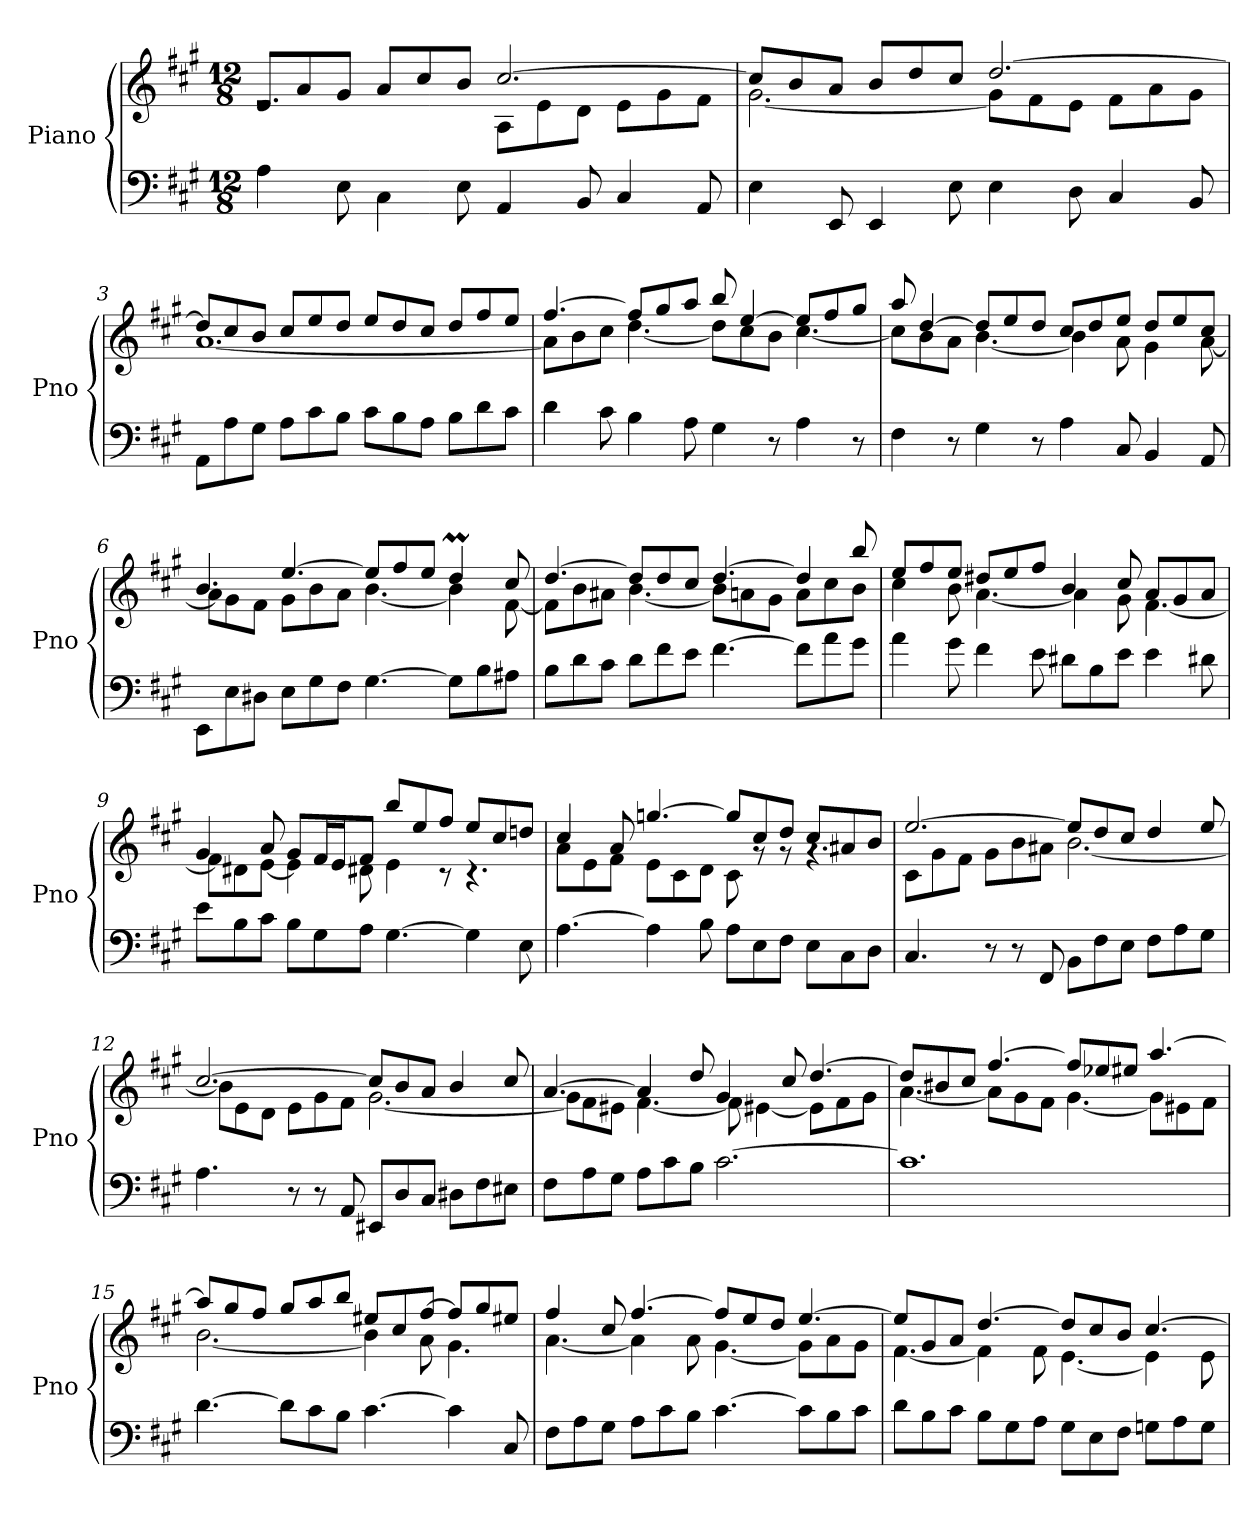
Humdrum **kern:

**kern	**kern
*part1	*part1
*staff2	*staff1
*I"Piano	*
*I'Pno	*
*clefF4	*clefG2
*k[f#c#g#]	*k[f#c#g#]
*M12/8	*M12/8
=1	=1
*	*^
4A\	8e/L	2.re
.	8a/	.
8E\	8g#/J	.
4C#\	8a/L	.
.	8cc#/	.
8E\	8b/J	.
4AA/	[2.cc#/	8A\L
.	.	8e\
8BB/	.	8d\J
4C#/	.	8e\L
.	.	8g#\
8AA/	.	8f#\J
=2	=2	=2
4E\	8cc#/L]	[2.g#\
.	8b/	.
8EE/	8a/J	.
4EE/	8b/L	.
.	8dd/	.
8E\	8cc#/J	.
4E\	[2.dd/	8g#\L]
.	.	8f#\
8D\	.	8e\J
4C#/	.	8f#\L
.	.	8a\
8BB/	.	8g#\J
=3	=3	=3
8AA\L	8dd/L]	[1.a
8A\	8cc#/	.
8G#\J	8b/J	.
8A\L	8cc#/L	.
8c#\	8ee/	.
8B\J	8dd/J	.
8c#\L	8ee/L	.
8B\	8dd/	.
8A\J	8cc#/J	.
8B\L	8dd/L	.
8d\	8ff#/	.
8c#\J	8ee/J	.
!!LO:LB:g=z	!!
=4	=4	=4
4d\	[4.ff#/	8a\L]
.	.	8b\
8c#\	.	8cc#\J
4B\	8ff#/L]	[4.dd\
.	8gg#/	.
8A\	8aa/J	.
4G#\	8bb/	8dd\L]
.	[4ee/	8cc#\
8r	.	8b\J
4A\	8ee/L]	[4.cc#\
.	8ff#/	.
8r	8gg#/J	.
=5	=5	=5
4F#\	8aa/	8cc#\L]
.	[4dd/	8b\
8r	.	8a\J
4G#\	8dd/L]	[4.b\
.	8ee/	.
8r	8dd/J	.
4A\	8cc#/L	4b\]
.	8dd/	.
8C#/	8ee/J	8a\
4BB/	8dd/L	4g#\
.	8ee/	.
8AA/	8cc#/J	[8a\
=6	=6	=6
8EE\L	4.b/	8a\L]
8E\	.	8g#\
8D#X\J	.	8f#\J
8E\L	[4.ee/	8g#\L
8G#\	.	8b\
8F#\J	.	8a\J
[4.G#\	8ee/L]	[4.b\
.	8ff#/	.
.	8ee/J	.
8G#\L]	4ddM/	4b\]
8B\	.	.
8A#X\J	8cc#/	[8f#\
!!LO:LB:g=z	!!
=7	=7	=7
8B\L	[4.dd/	8f#\L]
8d\	.	8b\
8c#\J	.	8a#X\J
8d\L	8dd/L]	[4.b\
8f#\	8dd/	.
8e\J	8cc#/J	.
[4.f#\	[4.dd/	8b\L]
.	.	8an\
.	.	8g#\J
8f#\L]	4dd/]	8a\L
8a\	.	8cc#\
8g#\J	8bb/	8b\J
=8	=8	=8
4a\	8ee/L	4cc#\
.	8ff#/	.
8g#\	8ee/J	8b\
4f#\	8dd#X/L	[4.a\
.	8ee/	.
8e\	8ff#/J	.
8d#X\L	4b/	4a\]
8B\	.	.
8e\J	8cc#/	8g#\
4e\	8a/L	[4.f#\
.	8g#/	.
8d#X\	8a/J	.
=9	=9	=9
8e\L	4g#/	8f#\L]
8B\	.	8d#X\
8c#\J	8a/	[8e\J
8B\L	8g#/L	4e\]
8G#\	16f#/L	.
.	16e/J	.
8A\J	8f#/J	8d#X\
[4.G#\	8bb/L	4e\
.	8ee/	.
.	8ff#/J	8r
4G#\]	8ee/L	4.r
.	8cc#/	.
8E\	8ddn/J	.
!!LO:LB:g=z	!!
=10	=10	=10
[4.A\	4cc#/	8a\L
.	.	8e\
.	8a/	8f#\J
4A\]	[4.ggn/	8e\L
.	.	8c#\
8B\	.	8d\J
8A\L	8gg/L]	8c#\
8E\	8cc#/	8rg
8F#\J	8dd/J	8rg
8E\L	8cc#/L	4.rg
8C#\	8a#X/	.
8D\J	8b/J	.
=11	=11	=11
4.C#/	[2.ee/	8c#\L
.	.	8g#\
.	.	8f#\J
8r	.	8g#\L
8r	.	8b\
8FF#/	.	8a#X\J
8BB\L	8ee/L]	[2.b\
8F#\	8dd/	.
8E\J	8cc#/J	.
8F#\L	4dd/	.
8A\	.	.
8G#\J	8ee/	.
=12	=12	=12
4.A\	[2.cc#/	8b\L]
.	.	8e\
.	.	8d\J
8r	.	8e\L
8r	.	8g#\
8AA/	.	8f#\J
8EE#X/L	8cc#/L]	[2.g#\
8D/	8b/	.
8C#/J	8a/J	.
8D#X\L	4b/	.
8F#\	.	.
8E#X\J	8cc#/	.
!!LO:LB:g=z	!!
=13	=13	=13
8F#\L	[4.a/	8g#\L]
8A\	.	8f#\
8G#\J	.	8e#X\J
8A\L	4a/]	[4.f#\
8c#\	.	.
8B\J	8dd/	.
[2.c#\	4g#/	8f#\]
.	.	[4e#X\
.	8cc#/	.
.	[4.dd/	8e#\L]
.	.	8f#\
.	.	8g#\J
=14	=14	=14
1.c#]	8dd/L]	[4.a\
.	8b#X/	.
.	8cc#/J	.
.	[4.ff#/	8a\L]
.	.	8g#\
.	.	8f#\J
.	8ff#/L]	[4.g#\
.	8ee-Xi/	.
.	8ee#X/J	.
.	[4.aa/	8g#\L]
.	.	8e#X\
.	.	8f#\J
=15	=15	=15
[4.d\	8aa/L]	[2.b\
.	8gg#/	.
.	8ff#/J	.
8d\L]	8gg#/L	.
8c#\	8aa/	.
8B\J	8bb/J	.
[4.c#\	8ee#X/L	4b\]
.	8cc#/	.
.	[8ff#/J	8a\
4c#\]	8ff#/L]	4.g#\
.	8gg#/	.
8C#/	8ee#X/J	.
!!LO:PB:g=z	!!
=16	=16	=16
8F#\L	4ff#/	[4.a\
8A\	.	.
8G#\J	8cc#/	.
8A\L	[4.ff#/	4a\]
8c#\	.	.
8B\J	.	8a\
[4.c#\	8ff#/L]	[4.g#\
.	8ee/	.
.	8dd/J	.
8c#\L]	[4.ee/	8g#\L]
8B\	.	8a\
8c#\J	.	8g#\J
=17	=17	=17
8d\L	8ee/L]	[4.f#\
8B\	8g#/	.
8c#\J	8a/J	.
8B\L	[4.dd/	4f#\]
8G#\	.	.
8A\J	.	8f#\
8G#\L	8dd/L]	[4.e\
8E\	8cc#/	.
8F#\J	8b/J	.
8Gn\L	[4.cc#/	4e\]
8A\	.	.
8G\J	.	8e\
*	*v	*v
=	=
*-	*-
